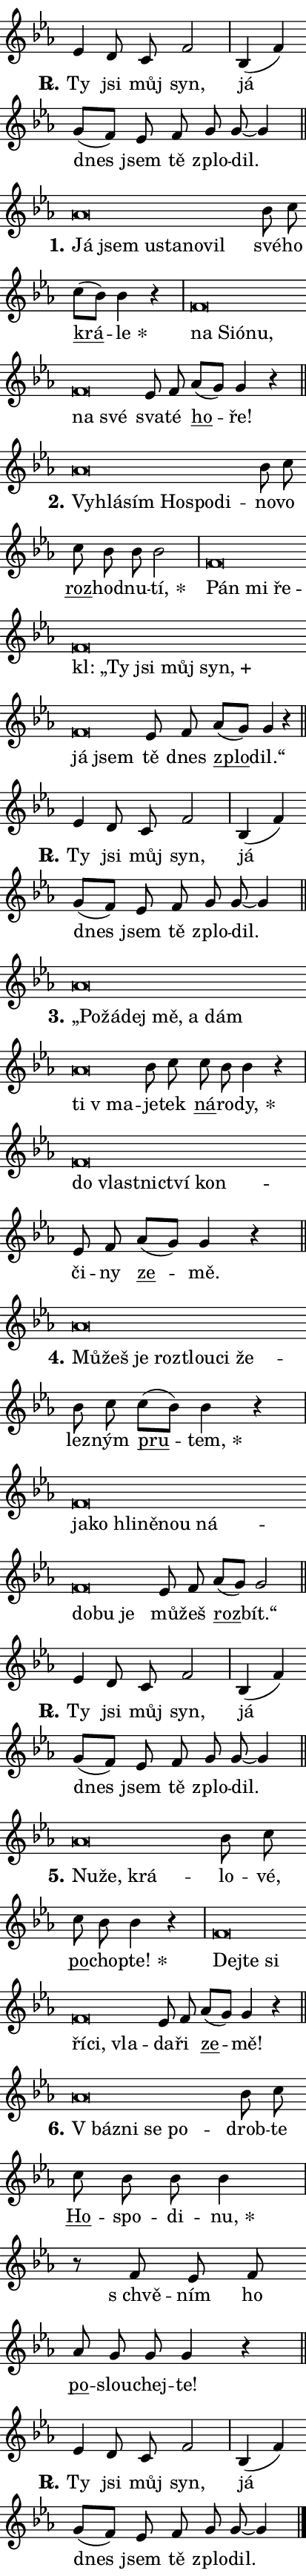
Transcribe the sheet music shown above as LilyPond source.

\version "2.22.1"
\header { tagline = "" }
\paper {
  indent = 0\cm
  top-margin = 0\cm
  right-margin = 0\cm
  bottom-margin = 0\cm
  left-margin = 0\cm
  paper-width = 7\cm
  page-breaking = #ly:one-page-breaking
  system-system-spacing.basic-distance = #11
  score-system-spacing.basic-distance = #11.3
  ragged-last = ##f
}


%% Author: Thomas Morley
%% https://lists.gnu.org/archive/html/lilypond-user/2020-05/msg00002.html
#(define (line-position grob)
"Returns position of @var[grob} in current system:
   @code{'start}, if at first time-step
   @code{'end}, if at last time-step
   @code{'middle} otherwise
"
  (let* ((col (ly:item-get-column grob))
         (ln (ly:grob-object col 'left-neighbor))
         (rn (ly:grob-object col 'right-neighbor))
         (col-to-check-left (if (ly:grob? ln) ln col))
         (col-to-check-right (if (ly:grob? rn) rn col))
         (break-dir-left
           (and
             (ly:grob-property col-to-check-left 'non-musical #f)
             (ly:item-break-dir col-to-check-left)))
         (break-dir-right
           (and
             (ly:grob-property col-to-check-right 'non-musical #f)
             (ly:item-break-dir col-to-check-right))))
        (cond ((eqv? 1 break-dir-left) 'start)
              ((eqv? -1 break-dir-right) 'end)
              (else 'middle))))

#(define (tranparent-at-line-position vctor)
  (lambda (grob)
  "Relying on @code{line-position} select the relevant enry from @var{vctor}.
Used to determine transparency,"
    (case (line-position grob)
      ((end) (not (vector-ref vctor 0)))
      ((middle) (not (vector-ref vctor 1)))
      ((start) (not (vector-ref vctor 2))))))

noteHeadBreakVisibility =
#(define-music-function (break-visibility)(vector?)
"Makes @code{NoteHead}s transparent relying on @var{break-visibility}"
#{
  \override NoteHead.transparent =
    #(tranparent-at-line-position break-visibility)
#})

#(define delete-ledgers-for-transparent-note-heads
  (lambda (grob)
    "Reads whether a @code{NoteHead} is transparent.
If so this @code{NoteHead} is removed from @code{'note-heads} from
@var{grob}, which is supposed to be @code{LedgerLineSpanner}.
As a result ledgers are not printed for this @code{NoteHead}"
    (let* ((nhds-array (ly:grob-object grob 'note-heads))
           (nhds-list
             (if (ly:grob-array? nhds-array)
                 (ly:grob-array->list nhds-array)
                 '()))
           ;; Relies on the transparent-property being done before
           ;; Staff.LedgerLineSpanner.after-line-breaking is executed.
           ;; This is fragile ...
           (to-keep
             (remove
               (lambda (nhd)
                 (ly:grob-property nhd 'transparent #f))
               nhds-list)))
      ;; TODO find a better method to iterate over grob-arrays, similiar
      ;; to filter/remove etc for lists
      ;; For now rebuilt from scratch
      (set! (ly:grob-object grob 'note-heads)  '())
      (for-each
        (lambda (nhd)
          (ly:pointer-group-interface::add-grob grob 'note-heads nhd))
        to-keep))))

hideNotes = {
  \noteHeadBreakVisibility #begin-of-line-visible
}
unHideNotes = {
  \noteHeadBreakVisibility #all-visible
}

% work-around for resetting accidentals
% https://lilypond.org/doc/v2.23/Documentation/notation/displaying-rhythms#unmetered-music
cadenzaMeasure = {
  \cadenzaOff
  \partial 1024 s1024
  \cadenzaOn
}

#(define-markup-command (accent layout props text) (markup?)
  "Underline accented syllable"
  (interpret-markup layout props
    #{\markup \override #'(offset . 4.3) \underline { #text }#}))

responsum = \markup \concat {
  "R" \hspace #-1.05 \path #0.1 #'((moveto 0 0.07) (lineto 0.9 0.8)) \hspace #0.05 "."
}

\layout {
    \context {
        \Staff
        \remove "Time_signature_engraver"
        \override LedgerLineSpanner.after-line-breaking = #delete-ledgers-for-transparent-note-heads
    }
    \context {
        \Voice {
            \override NoteHead.output-attributes = #'((class . "notehead"))
            \override Hairpin.height = #0.55
        }
    }
    \context {
        \Lyrics {
            \override StanzaNumber.output-attributes = #'((class . "stanzanumber"))
            \override LyricSpace.minimum-distance = #0.9
            \override LyricText.font-name = #"TeX Gyre Schola"
            \override LyricText.font-size = 1
            \override StanzaNumber.font-name = #"TeX Gyre Schola Bold"
            \override StanzaNumber.font-size = 1
        }
    }
}

% magnetic-lyrics.ily
%
%   written by
%     Jean Abou Samra <jean@abou-samra.fr>
%     Werner Lemberg <wl@gnu.org>
%
%   adapted by
%     Jiri Hon <jiri.hon@gmail.com>
%
% Version 2022-Apr-15

% https://www.mail-archive.com/lilypond-user@gnu.org/msg149350.html

#(define (Left_hyphen_pointer_engraver context)
   "Collect syllable-hyphen-syllable occurrences in lyrics and store
them in properties.  This engraver only looks to the left.  For
example, if the lyrics input is @code{foo -- bar}, it does the
following.

@itemize @bullet
@item
Set the @code{text} property of the @code{LyricHyphen} grob between
@q{foo} and @q{bar} to @code{foo}.

@item
Set the @code{left-hyphen} property of the @code{LyricText} grob with
text @q{foo} to the @code{LyricHyphen} grob between @q{foo} and
@q{bar}.
@end itemize

Use this auxiliary engraver in combination with the
@code{lyric-@/text::@/apply-@/magnetic-@/offset!} hook."
   (let ((hyphen #f)
         (text #f))
     (make-engraver
      (acknowledgers
       ((lyric-syllable-interface engraver grob source-engraver)
        (set! text grob)))
      (end-acknowledgers
       ((lyric-hyphen-interface engraver grob source-engraver)
        ;(when (not (grob::has-interface grob 'lyric-space-interface))
          (set! hyphen grob)));)
      ((stop-translation-timestep engraver)
       (when (and text hyphen)
         (ly:grob-set-object! text 'left-hyphen hyphen))
       (set! text #f)
       (set! hyphen #f)))))

#(define (lyric-text::apply-magnetic-offset! grob)
   "If the space between two syllables is less than the value in
property @code{LyricText@/.details@/.squash-threshold}, move the right
syllable to the left so that it gets concatenated with the left
syllable.

Use this function as a hook for
@code{LyricText@/.after-@/line-@/breaking} if the
@code{Left_@/hyphen_@/pointer_@/engraver} is active."
   (let ((hyphen (ly:grob-object grob 'left-hyphen #f)))
     (when hyphen
       (let ((left-text (ly:spanner-bound hyphen LEFT)))
         (when (grob::has-interface left-text 'lyric-syllable-interface)
           (let* ((common (ly:grob-common-refpoint grob left-text X))
                  (this-x-ext (ly:grob-extent grob common X))
                  (left-x-ext
                   (begin
                     ;; Trigger magnetism for left-text.
                     (ly:grob-property left-text 'after-line-breaking)
                     (ly:grob-extent left-text common X)))
                  ;; `delta` is the gap width between two syllables.
                  (delta (- (interval-start this-x-ext)
                            (interval-end left-x-ext)))
                  (details (ly:grob-property grob 'details))
                  (threshold (assoc-get 'squash-threshold details 0.2)))
             (when (< delta threshold)
               (let* (;; We have to manipulate the input text so that
                      ;; ligatures crossing syllable boundaries are not
                      ;; disabled.  For languages based on the Latin
                      ;; script this is essentially a beautification.
                      ;; However, for non-Western scripts it can be a
                      ;; necessity.
                      (lt (ly:grob-property left-text 'text))
                      (rt (ly:grob-property grob 'text))
                      (is-space (grob::has-interface hyphen 'lyric-space-interface))
                      (space (if is-space " " ""))
                      (space-markup (grob-interpret-markup grob " "))
                      (space-size (interval-length (ly:stencil-extent space-markup X)))
                      (extra-delta (if is-space space-size 0))
                      ;; Append new syllable.
                      (ltrt-space (if (and (string? lt) (string? rt))
                                (string-append lt space rt)
                                (make-concat-markup (list lt space rt))))
                      ;; Right-align `ltrt` to the right side.
                      (ltrt-space-markup (grob-interpret-markup
                               grob
                               (make-translate-markup
                                (cons (interval-length this-x-ext) 0)
                                (make-right-align-markup ltrt-space)))))
                 (begin
                   ;; Don't print `left-text`.
                   (ly:grob-set-property! left-text 'stencil #f)
                   ;; Set text and stencil (which holds all collected
                   ;; syllables so far) and shift it to the left.
                   (ly:grob-set-property! grob 'text ltrt-space)
                   (ly:grob-set-property! grob 'stencil ltrt-space-markup)
                   (ly:grob-translate-axis! grob (- (- delta extra-delta)) X))))))))))


#(define (lyric-hyphen::displace-bounds-first grob)
   ;; Make very sure this callback isn't triggered too early.
   (let ((left (ly:spanner-bound grob LEFT))
         (right (ly:spanner-bound grob RIGHT)))
     (ly:grob-property left 'after-line-breaking)
     (ly:grob-property right 'after-line-breaking)
     (ly:lyric-hyphen::print grob)))

squashThreshold = #0.4

\layout {
  \context {
    \Lyrics
    \consists #Left_hyphen_pointer_engraver
    \override LyricText.after-line-breaking =
      #lyric-text::apply-magnetic-offset!
    \override LyricHyphen.stencil = #lyric-hyphen::displace-bounds-first
    \override LyricText.details.squash-threshold = \squashThreshold
    \override LyricHyphen.minimum-distance = 0
    \override LyricHyphen.minimum-length = \squashThreshold
  }
}

squash = \override LyricText.details.squash-threshold = 9999
unSquash = \override LyricText.details.squash-threshold = \squashThreshold

left = \override LyricText.self-alignment-X = #LEFT
unLeft = \revert LyricText.self-alignment-X

starOffset = #(lambda (grob) 
                (let ((x_offset (ly:self-alignment-interface::aligned-on-x-parent grob)))
                  (if (= x_offset 0) 0 (+ x_offset 1.2))))

star = #(define-music-function (syllable)(string?)
"Append star separator at the end of a syllable"
#{
  \once \override LyricText.X-offset = #starOffset
  \lyricmode { \markup {
    #syllable
    \override #'((font-name . "TeX Gyre Schola Bold")) \hspace #0.2 \lower #0.65 \larger "*"
  } }
#})

starAccent = #(define-music-function (syllable)(string?)
"Append star separator at the end of a syllable and make accent"
#{
  \once \override LyricText.X-offset = #starOffset
  \lyricmode { \markup {
    \accent #syllable
    \override #'((font-name . "TeX Gyre Schola Bold")) \hspace #0.2 \lower #0.65 \larger "*"
  } }
#})

breath = #(define-music-function (syllable)(string?)
"Append breathing indicator at the end of a syllable"
#{
  \lyricmode { \markup { #syllable "+" } }
#})

optionalBreath = #(define-music-function (syllable)(string?)
"Append optional breathing indicator at the end of a syllable"
#{
  \lyricmode { \markup { #syllable "(+)" } }
#})


\score {
    <<
        \new Voice = "melody" { \cadenzaOn \key es \major \relative { es'4 d8 c f2 \cadenzaMeasure \bar "|" bes,4( f') \bar "" g8[( f)] es f g g~ g4 \cadenzaMeasure \bar "||" \break } }
        \new Lyrics \lyricsto "melody" { \lyricmode { \set stanza = \responsum
Ty jsi můj syn, já dnes jsem tě zplo -- dil. } }
    >>
    \layout {}
}

\score {
    <<
        \new Voice = "melody" { \cadenzaOn \key es \major \relative { as'\breve*1/16 \hideNotes \breve*1/16 \bar "" \breve*1/16 \bar "" \breve*1/16 \bar "" \breve*1/16 \breve*1/16 \bar "" \unHideNotes bes8 c \bar "" c[( bes)] bes4 r \cadenzaMeasure \bar "|" f\breve*1/16 \hideNotes \breve*1/16 \bar "" \breve*1/16 \bar "" \breve*1/16 \bar "" \breve*1/16 \breve*1/16 \bar "" \unHideNotes es8 f \bar "" as[( g)] g4 r \cadenzaMeasure \bar "||" \break } }
        \new Lyrics \lyricsto "melody" { \lyricmode { \set stanza = "1."
\left Já \squash jsem u -- sta -- no -- vil \unLeft \unSquash své -- ho \markup \accent krá -- \star le \left na \squash Si -- ó -- nu, na své \unLeft \unSquash sva -- té \markup \accent ho -- ře! } }
    >>
    \layout {}
}

\score {
    <<
        \new Voice = "melody" { \cadenzaOn \key es \major \relative { as'\breve*1/16 \hideNotes \breve*1/16 \bar "" \breve*1/16 \bar "" \breve*1/16 \bar "" \breve*1/16 \breve*1/16 \bar "" \unHideNotes bes8 c \bar "" c bes bes bes2 \cadenzaMeasure \bar "|" f\breve*1/16 \hideNotes \breve*1/16 \bar "" \breve*1/16 \bar "" \breve*1/16 \bar "" \breve*1/16 \bar "" \breve*1/16 \bar "" \breve*1/16 \bar "" \breve*1/16 \bar "" \breve*1/16 \breve*1/16 \bar "" \unHideNotes es8 f \bar "" as[( g)] g4 r \cadenzaMeasure \bar "||" \break } }
        \new Lyrics \lyricsto "melody" { \lyricmode { \set stanza = "2."
\left Vy -- \squash hlá -- sím Ho -- spo -- di -- \unLeft \unSquash no -- vo \markup \accent roz -- hod -- nu -- \star tí, \left Pán \squash mi ře -- kl: „Ty jsi můj \breath "syn," já jsem \unLeft \unSquash tě dnes \markup \accent zplo -- dil.“ } }
    >>
    \layout {}
}

\score {
    <<
        \new Voice = "melody" { \cadenzaOn \key es \major \relative { es'4 d8 c f2 \cadenzaMeasure \bar "|" bes,4( f') \bar "" g8[( f)] es f g g~ g4 \cadenzaMeasure \bar "||" \break } }
        \new Lyrics \lyricsto "melody" { \lyricmode { \set stanza = \responsum
Ty jsi můj syn, já dnes jsem tě zplo -- dil. } }
    >>
    \layout {}
}

\score {
    <<
        \new Voice = "melody" { \cadenzaOn \key es \major \relative { as'\breve*1/16 \hideNotes \breve*1/16 \bar "" \breve*1/16 \bar "" \breve*1/16 \bar "" \breve*1/16 \bar "" \breve*1/16 \bar "" \breve*1/16 \breve*1/16 \bar "" \unHideNotes bes8 c \bar "" c bes bes4 r \cadenzaMeasure \bar "|" f\breve*1/16 \hideNotes \breve*1/16 \bar "" \breve*1/16 \bar "" \breve*1/16 \breve*1/16 \bar "" \unHideNotes es8 f \bar "" as[( g)] g4 r \cadenzaMeasure \bar "||" \break } }
        \new Lyrics \lyricsto "melody" { \lyricmode { \set stanza = "3."
\left „Po -- \squash žá -- dej mě, a dám ti "v ma" -- \unLeft \unSquash je -- tek \markup \accent ná -- ro -- \star dy, \left do \squash vlast -- nic -- tví kon -- \unLeft \unSquash či -- ny \markup \accent ze -- mě. } }
    >>
    \layout {}
}

\score {
    <<
        \new Voice = "melody" { \cadenzaOn \key es \major \relative { as'\breve*1/16 \hideNotes \breve*1/16 \bar "" \breve*1/16 \bar "" \breve*1/16 \bar "" \breve*1/16 \bar "" \breve*1/16 \breve*1/16 \bar "" \unHideNotes bes8 c \bar "" c[( bes)] bes4 r \cadenzaMeasure \bar "|" f\breve*1/16 \hideNotes \breve*1/16 \bar "" \breve*1/16 \bar "" \breve*1/16 \bar "" \breve*1/16 \bar "" \breve*1/16 \bar "" \breve*1/16 \bar "" \breve*1/16 \breve*1/16 \bar "" \unHideNotes es8 f \bar "" as[( g)] g2 \cadenzaMeasure \bar "||" \break } }
        \new Lyrics \lyricsto "melody" { \lyricmode { \set stanza = "4."
\left Mů -- \squash žeš je roz -- tlou -- ci že -- \unLeft \unSquash lez -- ným \markup \accent pru -- \star tem, \left ja -- \squash ko hli -- ně -- nou ná -- do -- bu je \unLeft \unSquash mů -- žeš \markup \accent roz -- bít.“ } }
    >>
    \layout {}
}

\score {
    <<
        \new Voice = "melody" { \cadenzaOn \key es \major \relative { es'4 d8 c f2 \cadenzaMeasure \bar "|" bes,4( f') \bar "" g8[( f)] es f g g~ g4 \cadenzaMeasure \bar "||" \break } }
        \new Lyrics \lyricsto "melody" { \lyricmode { \set stanza = \responsum
Ty jsi můj syn, já dnes jsem tě zplo -- dil. } }
    >>
    \layout {}
}

\score {
    <<
        \new Voice = "melody" { \cadenzaOn \key es \major \relative { as'\breve*1/16 \hideNotes \breve*1/16 \breve*1/16 \bar "" \unHideNotes bes8 c \bar "" c bes bes4 r \cadenzaMeasure \bar "|" f\breve*1/16 \hideNotes \breve*1/16 \bar "" \breve*1/16 \bar "" \breve*1/16 \bar "" \breve*1/16 \breve*1/16 \bar "" \unHideNotes es8 f \bar "" as[( g)] g4 r \cadenzaMeasure \bar "||" \break } }
        \new Lyrics \lyricsto "melody" { \lyricmode { \set stanza = "5."
\left Nu -- \squash že, krá -- \unLeft \unSquash lo -- vé, \markup \accent po -- cho -- \star pte! \left Dej -- \squash te si ří -- ci, vla -- \unLeft \unSquash da -- ři \markup \accent ze -- mě! } }
    >>
    \layout {}
}

\score {
    <<
        \new Voice = "melody" { \cadenzaOn \key es \major \relative { as'\breve*1/16 \hideNotes \breve*1/16 \bar "" \breve*1/16 \breve*1/16 \bar "" \unHideNotes bes8 c \bar "" c bes bes bes4 \cadenzaMeasure \bar "|" r8 f8 es8 f \bar "" as g g g4 r \cadenzaMeasure \bar "||" \break } }
        \new Lyrics \lyricsto "melody" { \lyricmode { \set stanza = "6."
\left "V báz" -- \squash ni se po -- \unLeft \unSquash drob -- te \markup \accent Ho -- spo -- di -- \star nu, "s chvě" -- ním ho \markup \accent po -- slou -- chej -- te! } }
    >>
    \layout {}
}

\score {
    <<
        \new Voice = "melody" { \cadenzaOn \key es \major \relative { es'4 d8 c f2 \cadenzaMeasure \bar "|" bes,4( f') \bar "" g8[( f)] es f g g~ g4 \cadenzaMeasure \bar "||" \break } \bar "|." }
        \new Lyrics \lyricsto "melody" { \lyricmode { \set stanza = \responsum
Ty jsi můj syn, já dnes jsem tě zplo -- dil. } }
    >>
    \layout {}
}
